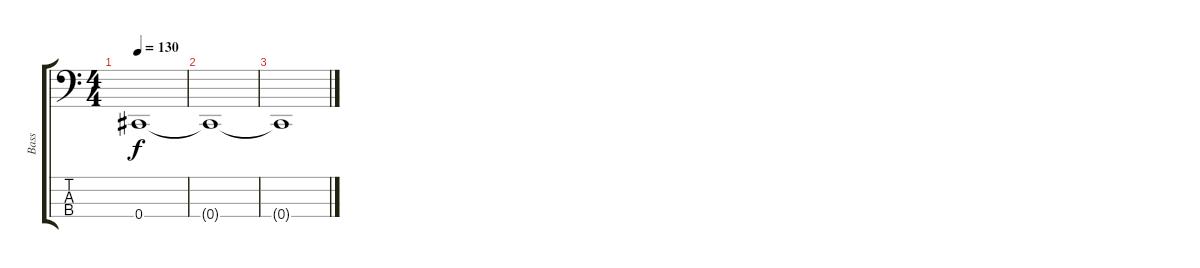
\track ("Bass" "Bass") {instrument electricbasspick}
\staff {score tabs}
\tuning (E2 B1 Gb1 Db1) {hide}
\ts (4 4)
\tempo 130
\clef f4
\ks c
0.4{t}.1{dy f} |
0.4{t}.1 |
0.4{t}.1
